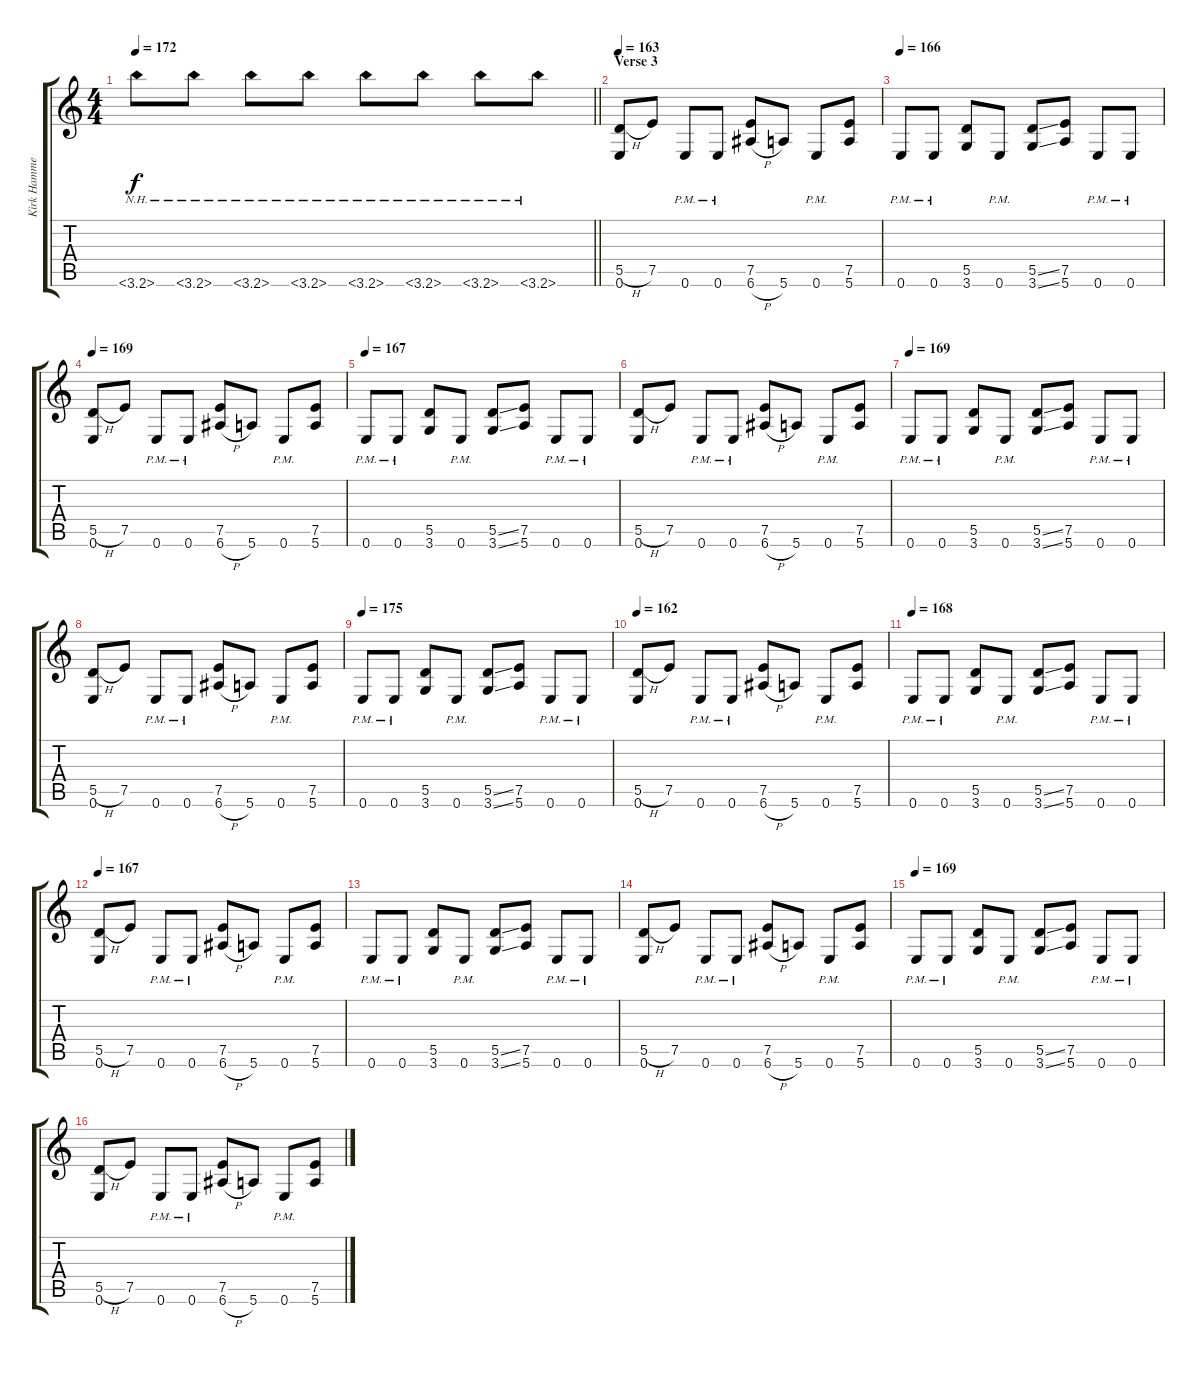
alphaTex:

\track ("Kirk Hammett" "Kirk Hamme") {instrument distortionguitar}
\staff {score tabs}
\tuning (E4 B3 G3 D3 A2 E2) {hide}
\ts (4 4)
\tempo 172
\clef g2
\barLineRight lightlight
\ks c
3.6{nh}.8{dy f} 3.6{nh}.8 3.6{nh}.8 3.6{nh}.8 3.6{nh}.8 3.6{nh}.8 3.6{nh}.8 3.6{nh}.8 |
\section ("" "Verse 3")
\tempo 163
(5.5{h} 0.6).8 7.5.8 0.6{pm}.8 0.6{pm}.8 (7.5 6.6{h}).8 5.6.8 0.6{pm}.8 (7.5 5.6).8 |
\tempo 166
0.6{pm}.8 0.6{pm}.8 (5.5 3.6).8 0.6{pm}.8 (5.5{ss} 3.6{ss}).8 (7.5 5.6).8 0.6{pm}.8 0.6{pm}.8 |
\tempo 169
(5.5{h} 0.6).8 7.5.8 0.6{pm}.8 0.6{pm}.8 (7.5 6.6{h}).8 5.6.8 0.6{pm}.8 (7.5 5.6).8 |
\tempo 167
0.6{pm}.8 0.6{pm}.8 (5.5 3.6).8 0.6{pm}.8 (5.5{ss} 3.6{ss}).8 (7.5 5.6).8 0.6{pm}.8 0.6{pm}.8 |
(5.5{h} 0.6).8 7.5.8 0.6{pm}.8 0.6{pm}.8 (7.5 6.6{h}).8 5.6.8 0.6{pm}.8 (7.5 5.6).8 |
\tempo 169
0.6{pm}.8 0.6{pm}.8 (5.5 3.6).8 0.6{pm}.8 (5.5{ss} 3.6{ss}).8 (7.5 5.6).8 0.6{pm}.8 0.6{pm}.8 |
(5.5{h} 0.6).8 7.5.8 0.6{pm}.8 0.6{pm}.8 (7.5 6.6{h}).8 5.6.8 0.6{pm}.8 (7.5 5.6).8 |
\tempo 175
0.6{pm}.8 0.6{pm}.8 (5.5 3.6).8 0.6{pm}.8 (5.5{ss} 3.6{ss}).8 (7.5 5.6).8 0.6{pm}.8 0.6{pm}.8 |
\tempo 162
(5.5{h} 0.6).8 7.5.8 0.6{pm}.8 0.6{pm}.8 (7.5 6.6{h}).8 5.6.8 0.6{pm}.8 (7.5 5.6).8 |
\tempo 168
0.6{pm}.8 0.6{pm}.8 (5.5 3.6).8 0.6{pm}.8 (5.5{ss} 3.6{ss}).8 (7.5 5.6).8 0.6{pm}.8 0.6{pm}.8 |
\tempo 167
(5.5{h} 0.6).8 7.5.8 0.6{pm}.8 0.6{pm}.8 (7.5 6.6{h}).8 5.6.8 0.6{pm}.8 (7.5 5.6).8 |
0.6{pm}.8 0.6{pm}.8 (5.5 3.6).8 0.6{pm}.8 (5.5{ss} 3.6{ss}).8 (7.5 5.6).8 0.6{pm}.8 0.6{pm}.8 |
(5.5{h} 0.6).8 7.5.8 0.6{pm}.8 0.6{pm}.8 (7.5 6.6{h}).8 5.6.8 0.6{pm}.8 (7.5 5.6).8 |
\tempo 169
0.6{pm}.8 0.6{pm}.8 (5.5 3.6).8 0.6{pm}.8 (5.5{ss} 3.6{ss}).8 (7.5 5.6).8 0.6{pm}.8 0.6{pm}.8 |
(5.5{h} 0.6).8 7.5.8 0.6{pm}.8 0.6{pm}.8 (7.5 6.6{h}).8 5.6.8 0.6{pm}.8 (7.5 5.6).8
